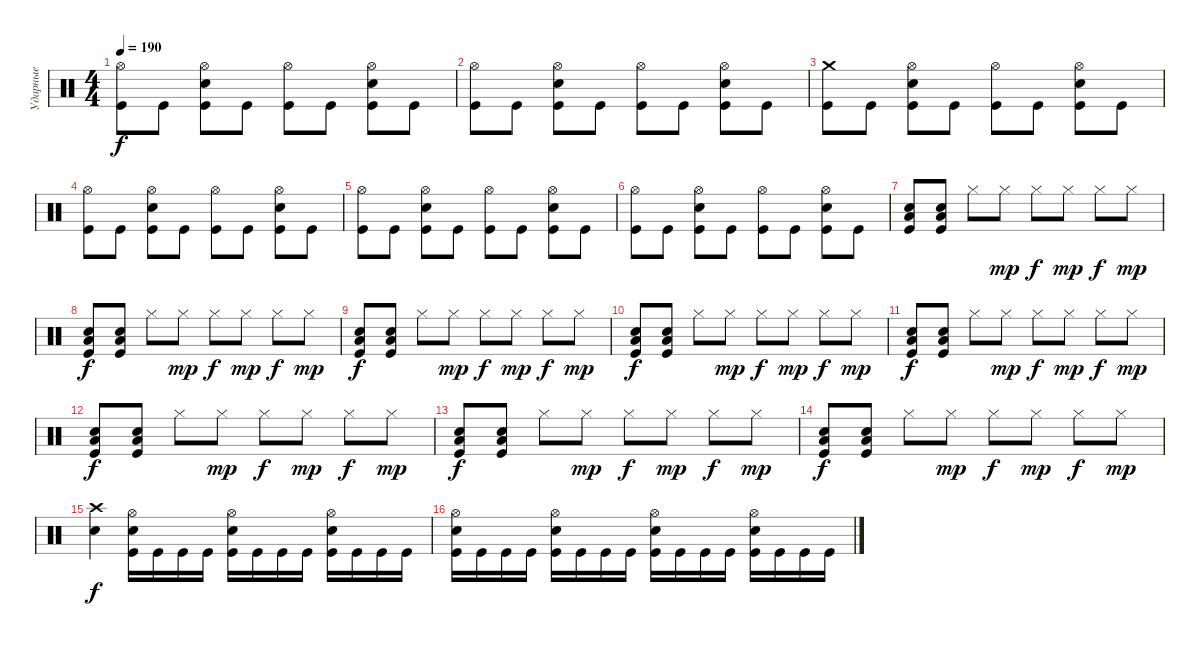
\track ("Ударные" "Ударные") {instrument percussion}
\staff {score}
\articulation defaults
\ts (4 4)
\tempo 190
\clef neutral
\ks c
("Hi-Hat (open)" "Kick (hit)").8{dy f} "Kick (hit)".8 ("Hi-Hat (open)" "Snare (hit) 2" "Kick (hit)").8 "Kick (hit)".8 ("Hi-Hat (open)" "Kick (hit)").8 "Kick (hit)".8 ("Hi-Hat (open)" "Snare (hit) 2" "Kick (hit)").8 "Kick (hit)".8 |
("Hi-Hat (open)" "Kick (hit)").8 "Kick (hit)".8 ("Hi-Hat (open)" "Snare (hit) 2" "Kick (hit)").8 "Kick (hit)".8 ("Hi-Hat (open)" "Kick (hit)").8 "Kick (hit)".8 ("Hi-Hat (open)" "Snare (hit) 2" "Kick (hit)").8 "Kick (hit)".8 |
("Crash medium (hit)" "Kick (hit)").8 "Kick (hit)".8 ("Hi-Hat (open)" "Snare (hit) 2" "Kick (hit)").8 "Kick (hit)".8 ("Hi-Hat (open)" "Kick (hit)").8 "Kick (hit)".8 ("Hi-Hat (open)" "Snare (hit) 2" "Kick (hit)").8 "Kick (hit)".8 |
("Hi-Hat (open)" "Kick (hit)").8 "Kick (hit)".8 ("Hi-Hat (open)" "Snare (hit) 2" "Kick (hit)").8 "Kick (hit)".8 ("Hi-Hat (open)" "Kick (hit)").8 "Kick (hit)".8 ("Hi-Hat (open)" "Snare (hit) 2" "Kick (hit)").8 "Kick (hit)".8 |
("Hi-Hat (open)" "Kick (hit)").8 "Kick (hit)".8 ("Hi-Hat (open)" "Snare (hit) 2" "Kick (hit)").8 "Kick (hit)".8 ("Hi-Hat (open)" "Kick (hit)").8 "Kick (hit)".8 ("Hi-Hat (open)" "Snare (hit) 2" "Kick (hit)").8 "Kick (hit)".8 |
("Hi-Hat (open)" "Kick (hit)").8 "Kick (hit)".8 ("Hi-Hat (open)" "Snare (hit) 2" "Kick (hit)").8 "Kick (hit)".8 ("Hi-Hat (open)" "Kick (hit)").8 "Kick (hit)".8 ("Hi-Hat (open)" "Snare (hit) 2" "Kick (hit)").8 "Kick (hit)".8 |
("Snare (hit) 2" "Low Floor Tom (hit)" "Kick (hit)").8 ("Snare (hit) 2" "Low Floor Tom (hit)" "Kick (hit)").8 "Hi-Hat (closed)".8 "Hi-Hat (closed)".8{dy mp} "Hi-Hat (closed)".8{dy f} "Hi-Hat (closed)".8{dy mp} "Hi-Hat (closed)".8{dy f} "Hi-Hat (closed)".8{dy mp} |
("Snare (hit) 2" "Low Floor Tom (hit)" "Kick (hit)").8{dy f} ("Snare (hit) 2" "Low Floor Tom (hit)" "Kick (hit)").8 "Hi-Hat (closed)".8 "Hi-Hat (closed)".8{dy mp} "Hi-Hat (closed)".8{dy f} "Hi-Hat (closed)".8{dy mp} "Hi-Hat (closed)".8{dy f} "Hi-Hat (closed)".8{dy mp} |
("Snare (hit) 2" "Low Floor Tom (hit)" "Kick (hit)").8{dy f} ("Snare (hit) 2" "Low Floor Tom (hit)" "Kick (hit)").8 "Hi-Hat (closed)".8 "Hi-Hat (closed)".8{dy mp} "Hi-Hat (closed)".8{dy f} "Hi-Hat (closed)".8{dy mp} "Hi-Hat (closed)".8{dy f} "Hi-Hat (closed)".8{dy mp} |
("Snare (hit) 2" "Low Floor Tom (hit)" "Kick (hit)").8{dy f} ("Snare (hit) 2" "Low Floor Tom (hit)" "Kick (hit)").8 "Hi-Hat (closed)".8 "Hi-Hat (closed)".8{dy mp} "Hi-Hat (closed)".8{dy f} "Hi-Hat (closed)".8{dy mp} "Hi-Hat (closed)".8{dy f} "Hi-Hat (closed)".8{dy mp} |
("Snare (hit) 2" "Low Floor Tom (hit)" "Kick (hit)").8{dy f} ("Snare (hit) 2" "Low Floor Tom (hit)" "Kick (hit)").8 "Hi-Hat (closed)".8 "Hi-Hat (closed)".8{dy mp} "Hi-Hat (closed)".8{dy f} "Hi-Hat (closed)".8{dy mp} "Hi-Hat (closed)".8{dy f} "Hi-Hat (closed)".8{dy mp} |
("Snare (hit) 2" "Low Floor Tom (hit)" "Kick (hit)").8{dy f} ("Snare (hit) 2" "Low Floor Tom (hit)" "Kick (hit)").8 "Hi-Hat (closed)".8 "Hi-Hat (closed)".8{dy mp} "Hi-Hat (closed)".8{dy f} "Hi-Hat (closed)".8{dy mp} "Hi-Hat (closed)".8{dy f} "Hi-Hat (closed)".8{dy mp} |
("Snare (hit) 2" "Low Floor Tom (hit)" "Kick (hit)").8{dy f} ("Snare (hit) 2" "Low Floor Tom (hit)" "Kick (hit)").8 "Hi-Hat (closed)".8 "Hi-Hat (closed)".8{dy mp} "Hi-Hat (closed)".8{dy f} "Hi-Hat (closed)".8{dy mp} "Hi-Hat (closed)".8{dy f} "Hi-Hat (closed)".8{dy mp} |
("Snare (hit) 2" "Low Floor Tom (hit)" "Kick (hit)").8{dy f} ("Snare (hit) 2" "Low Floor Tom (hit)" "Kick (hit)").8 "Hi-Hat (closed)".8 "Hi-Hat (closed)".8{dy mp} "Hi-Hat (closed)".8{dy f} "Hi-Hat (closed)".8{dy mp} "Hi-Hat (closed)".8{dy f} "Hi-Hat (closed)".8{dy mp} |
("Snare (hit) 2" "Crash high (hit)").4{dy f} ("Snare (hit) 2" "Kick (hit)" "Hi-Hat (open)").16 "Kick (hit)".16 "Kick (hit)".16 "Kick (hit)".16 ("Snare (hit) 2" "Kick (hit)" "Hi-Hat (open)").16 "Kick (hit)".16 "Kick (hit)".16 "Kick (hit)".16 ("Snare (hit) 2" "Kick (hit)" "Hi-Hat (open)").16 "Kick (hit)".16 "Kick (hit)".16 "Kick (hit)".16 |
("Snare (hit) 2" "Kick (hit)" "Hi-Hat (open)").16 "Kick (hit)".16 "Kick (hit)".16 "Kick (hit)".16 ("Snare (hit) 2" "Kick (hit)" "Hi-Hat (open)").16 "Kick (hit)".16 "Kick (hit)".16 "Kick (hit)".16 ("Snare (hit) 2" "Kick (hit)" "Hi-Hat (open)").16 "Kick (hit)".16 "Kick (hit)".16 "Kick (hit)".16 ("Snare (hit) 2" "Kick (hit)" "Hi-Hat (open)").16 "Kick (hit)".16 "Kick (hit)".16 "Kick (hit)".16
